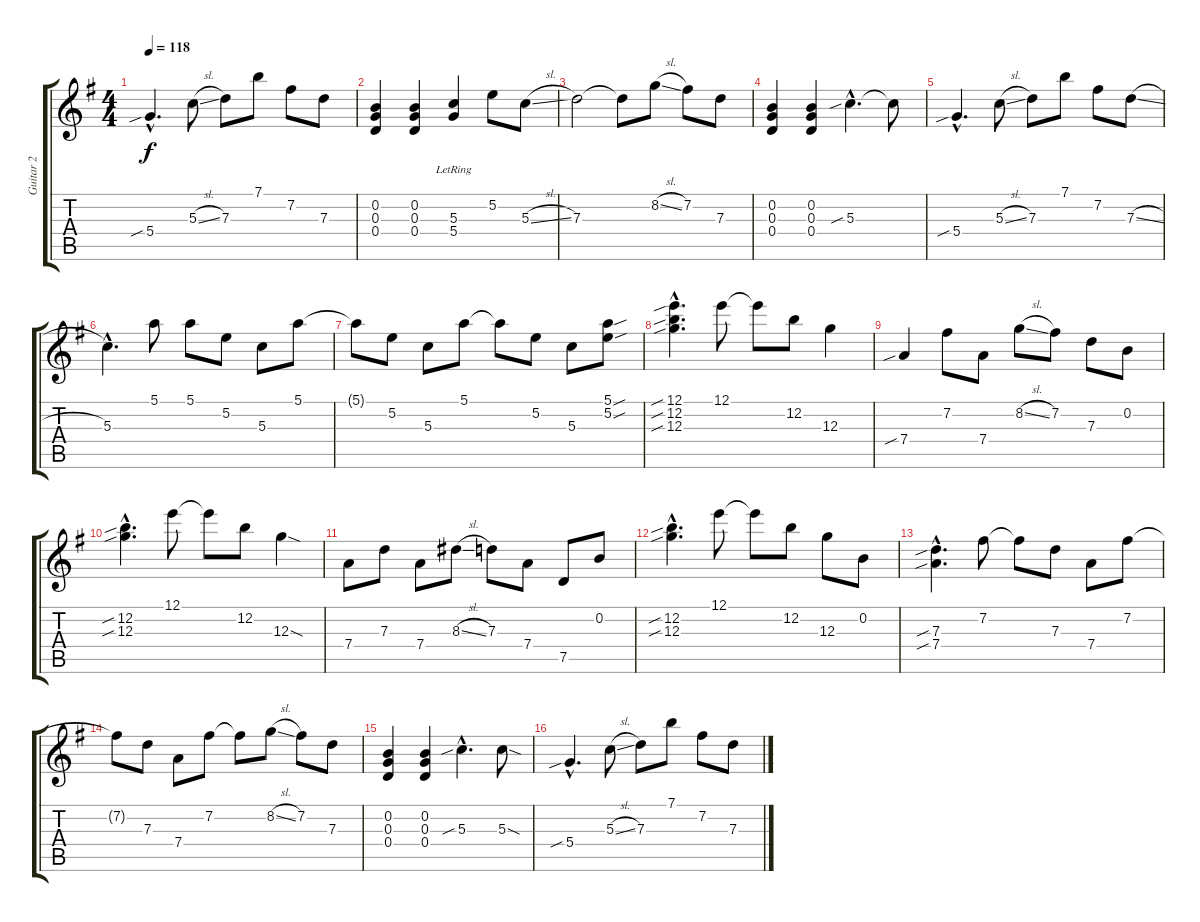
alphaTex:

\track ("Guitar 2" "Guitar 2") {instrument distortionguitar}
\staff {score tabs}
\tuning (E4 B3 G3 D3 G2 D2) {hide}
\ts (4 4)
\tempo 118
\clef g2
\ks g
5.4{sib hac}.4{d dy f} 5.3{sl}.8 7.3.8 7.1.8 7.2.8 7.3.8 |
(0.2 0.3 0.4).4 (0.2 0.3 0.4).4 (5.3{lr} 5.4{lr}).4 5.2.8 5.3{sl}.8 |
7.3.2 7.3{t}.8 8.2{sl}.8 7.2.8 7.3.8 |
(0.2 0.3 0.4).4 (0.2 0.3 0.4).4 5.3{sib hac}.4{d} 5.3{t}.8 |
5.4{sib hac}.4{d} 5.3{sl}.8 7.3.8 7.1.8 7.2.8 7.3{sl}.8 |
5.3{hac}.4{d} 5.1.8 5.1.8 5.2.8 5.3.8 5.1.8 |
5.1{t}.8 5.2.8 5.3.8 5.1.8 5.1{t}.8 5.2.8 5.3.8 (5.1{sou} 5.2{sou}).8 |
(12.1{sib hac} 12.2{sib hac} 12.3{sib hac}).4{d} 12.1.8 12.1{t}.8 12.2.8 12.3.4 |
7.4{sib}.4 7.2.8 7.4.8 8.2{sl}.8 7.2.8 7.3.8 0.2.8 |
(12.2{sib hac} 12.3{sib hac}).4{d} 12.1.8 12.1{t}.8 12.2.8 12.3{sod}.4 |
7.4.8 7.3.8 7.4.8 8.3{sl}.8 7.3.8 7.4.8 7.5.8 0.2.8 |
(12.2{sib hac} 12.3{sib hac}).4{d} 12.1.8 12.1{t}.8 12.2.8 12.3.8 0.2.8 |
(7.3{sib hac} 7.4{sib hac}).4{d} 7.2.8 7.2{t}.8 7.3.8 7.4.8 7.2.8 |
7.2{t}.8 7.3.8 7.4.8 7.2.8 7.2{t}.8 8.2{sl}.8 7.2.8 7.3.8 |
(0.2 0.3 0.4).4 (0.2 0.3 0.4).4 5.3{sib hac}.4{d} 5.3{sod}.8 |
5.4{sib hac}.4{d} 5.3{sl}.8 7.3.8 7.1.8 7.2.8 7.3.8
